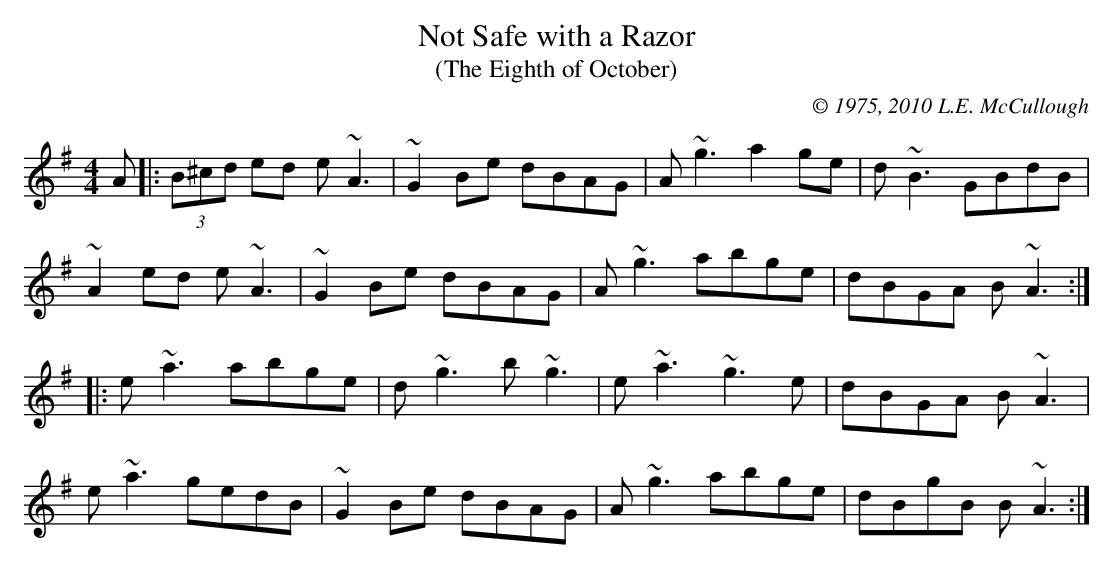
X:1
T:Not Safe with a Razor
T:(The Eighth of October)
C:© 1975, 2010 L.E. McCullough
M:4/4
L:1/8
K:ADor
A |:(3B^cd ed e~A3 | ~G2Be dBAG | A~g3 a2ge | d~B3 GBdB |
~A2ed e ~A3 | ~G2Be dBAG | A~g3 abge | dBGA B~A3 :|
|:e~a3 abge | d~g3 b~g3 | e~a3 ~g3e | dBGA B~A3 |
e~a3 gedB | ~G2 Be dBAG |A~g3 abge | dBgB B~A3 :|]
